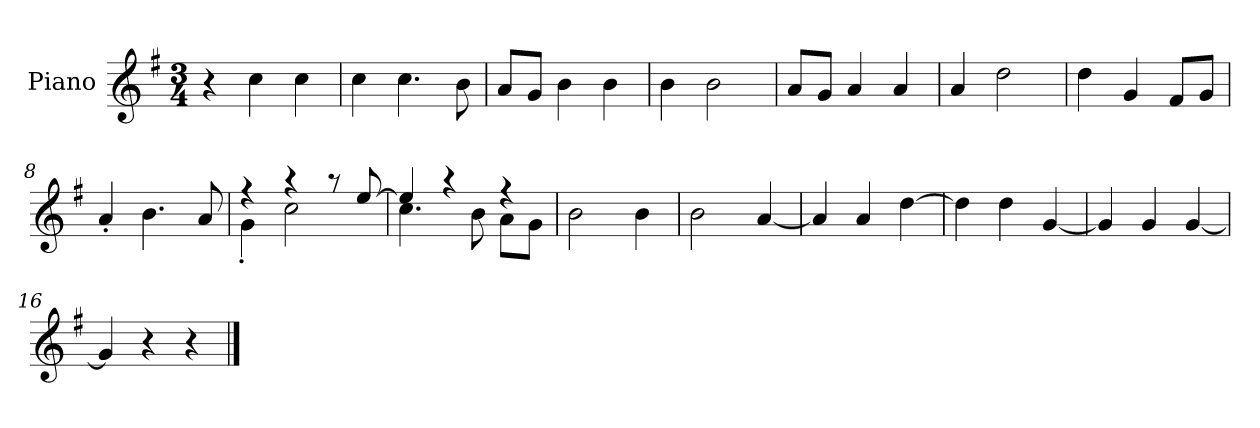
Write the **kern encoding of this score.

**kern
*part1
*staff1
*I"Piano
*I'P-no
*clefG2
*k[f#]
*M3/4
*MM177
=1
4r
4cc\
4cc\
=2
4cc\
4.cc\
8b\
=3
8a/L
8g/J
4b\
4b\
=4
4b\
2b\
=5
8a/L
8g/J
4a/
4a/
=6
4a/
2dd\
=7
4dd\
4g/
8f#/L
8g/J
=8
4a'/
4.b\
8a/
=9
*^
4r	4g'\
4r	2cc\
8r	.
[8ee/	.
!!LO:LB:g=z	!!
=10	=10
4ee/]	4.cc\
4r	.
.	8b\
4r	8a\L
.	8g\J
*v	*v
=11
2b\
4b\
=12
2b\
[4a/
=13
4a/]
4a/
[4dd\
=14
4dd\]
4dd\
[4g/
=15
4g/]
4g/
[4g/
=16
4g/]
4r
4r
==
*-
